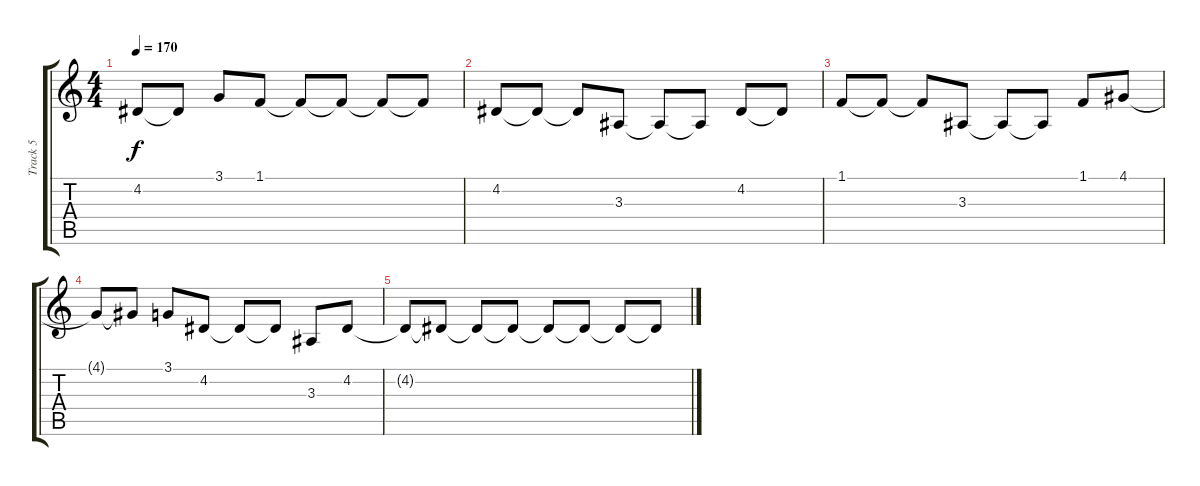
\track ("Track 5" "Track 5") {instrument lead2sawtooth}
\staff {score tabs}
\tuning (E4 B3 G3 D3 A2 E2) {hide}
\ts (4 4)
\tempo 170
\clef g2
\ks c
4.2{t}.8{dy f} 4.2{t}.8 3.1.8 1.1.8 1.1{t}.8 1.1{t}.8 1.1{t}.8 1.1{t}.8 |
4.2.8 4.2{t}.8 4.2{t}.8 3.3.8 3.3{t}.8 3.3{t}.8 4.2.8 4.2{t}.8 |
1.1.8 1.1{t}.8 1.1{t}.8 3.3.8 3.3{t}.8 3.3{t}.8 1.1.8 4.1.8 |
4.1{t}.8 4.1{t}.8 3.1.8 4.2.8 4.2{t}.8 4.2{t}.8 3.3.8 4.2.8 |
4.2{t}.8 4.2{t}.8 4.2{t}.8 4.2{t}.8 4.2{t}.8 4.2{t}.8 4.2{t}.8 4.2{t}.8
